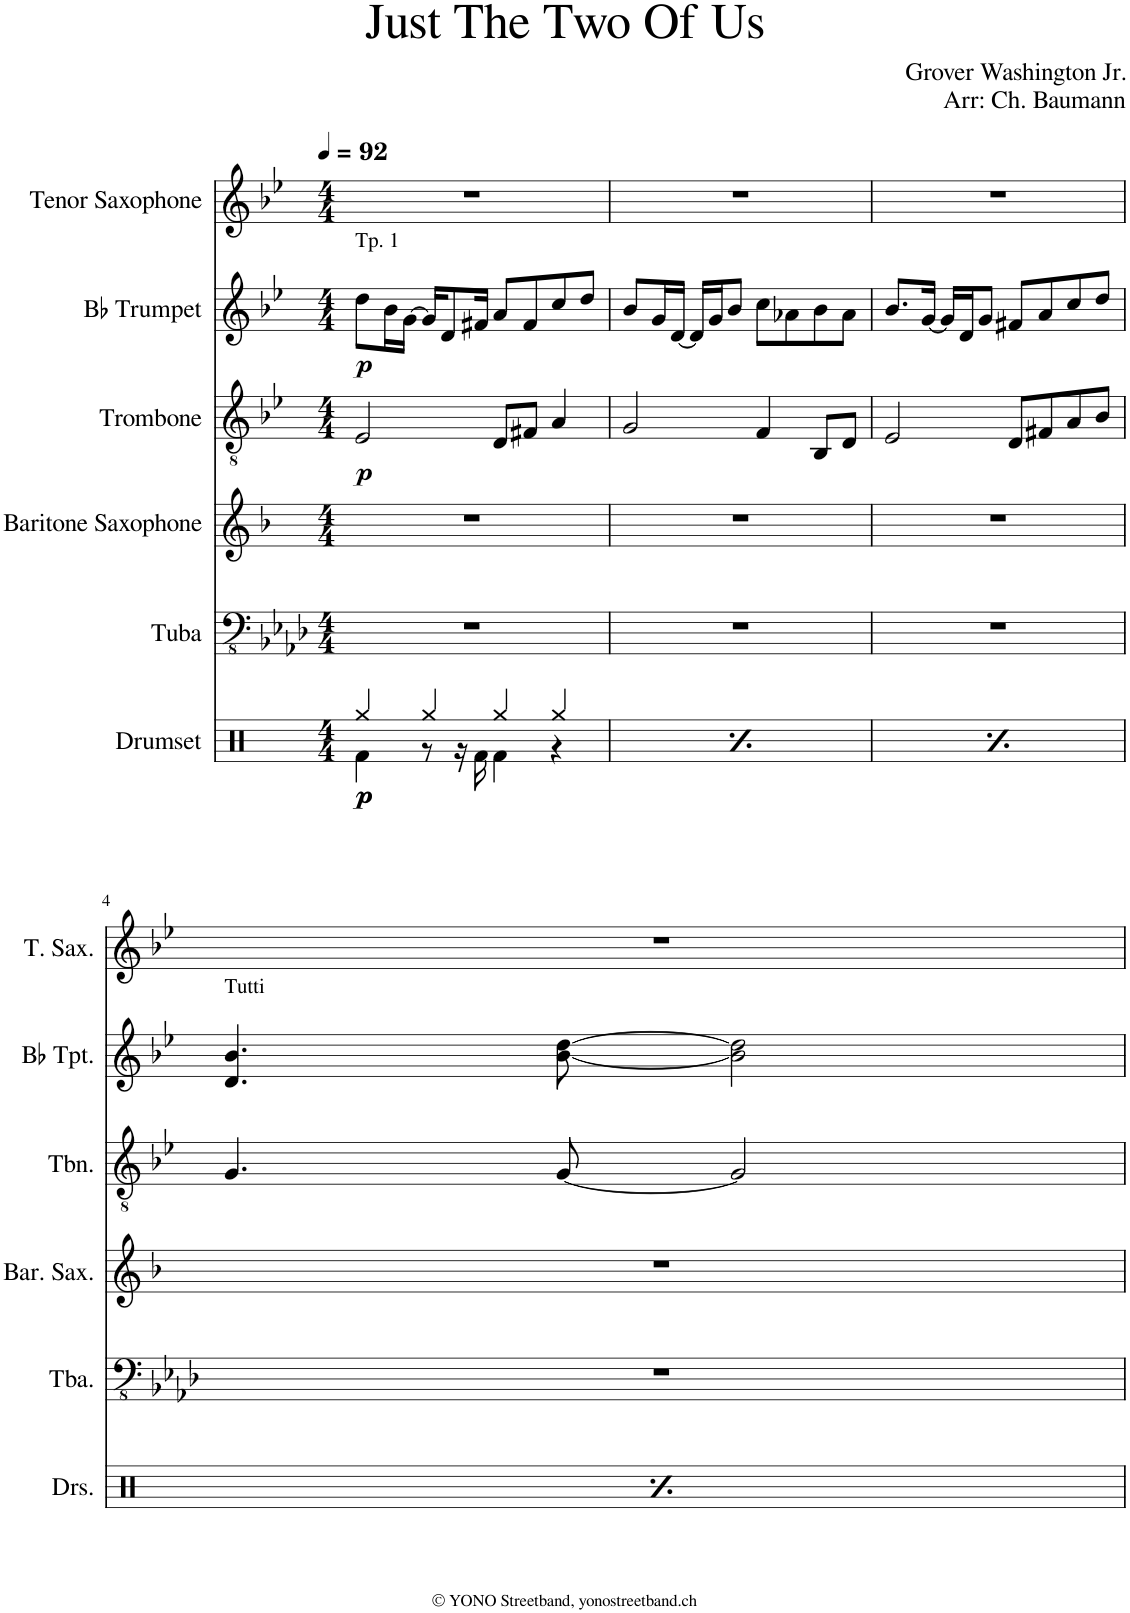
**kern	**dynam	**kern	**kern	**kern	**dynam	**kern	**dynam	**kern
*part6	*part6	*part5	*part4	*part3	*part3	*part2	*part2	*part1
*staff6	*staff6	*staff5	*staff4	*staff3	*staff3	*staff2	*staff2	*staff1
*I"Drumset	*	*I"Tuba	*I"Baritone Saxophone	*I"Trombone	*	*I"Bb Trumpet	*	*I"Tenor Saxophone
*I'Drs.	*	*I'Tba.	*I'Bar. Sax.	*I'Tbn.	*	*I'Bb Tpt.	*	*I'T. Sax.
*clefX	*	*clefFv4	*clefG2	*clefGv2	*	*clefG2	*	*clefG2
*	*	*	*Trd12c21	*Trd1c2	*	*Trd1c2	*	*Trd8c14
*k[]	*	*k[b-e-a-d-]	*k[b-]	*k[b-e-]	*	*k[b-e-]	*	*k[b-e-]
*M4/4	*	*M4/4	*M4/4	*M4/4	*	*M4/4	*	*M4/4
*MM92	*	*MM92	*MM92	*MM92	*	*MM92	*	*MM92
=1	=1	=1	=1	=1	=1	=1	=1	=1
*^	*	*	*	*	*	*	*	*
!	!	!	!	!	!	!	!LO:TX:a:t=Tp. 1	!	!
!	!	!LO:DY:b	!	!	!	!	!	!	!
!	!	!LO:DY:n=1:b	!	!	!	!LO:DY:b	!	!LO:DY:b	!
4Rgg/	4Rf\	p p	1r	1r	2E-/	p	8dd\L	p	1r
.	.	.	.	.	.	.	16b-\L	.	.
.	.	.	.	.	.	.	[16g\JJ	.	.
4Rgg/	8r	.	.	.	.	.	16g/KL]	.	.
.	.	.	.	.	.	.	8d/	.	.
.	16r	.	.	.	.	.	.	.	.
.	16Rf\	.	.	.	.	.	16f#X/Jk	.	.
4Rgg/	4Rf\	.	.	.	8D/L	.	8a/L	.	.
.	.	.	.	.	8F#X/J	.	8f#/	.	.
4Rgg/	4r	.	.	.	4A/	.	8cc/	.	.
.	.	.	.	.	.	.	8dd/J	.	.
=2	=2	=2	=2	=2	=2	=2	=2	=2	=2
!	!	!LO:DY:b	!	!	!	!	!	!	!
!	!	!LO:DY:n=1:b	!	!	!	!	!	!	!
4Rgg/	4Rf\	p p	1r	1r	2G/	.	8b-/L	.	1r
.	.	.	.	.	.	.	16g/L	.	.
.	.	.	.	.	.	.	[16d/JJ	.	.
4Rgg/	8r	.	.	.	.	.	16d/LL]	.	.
.	.	.	.	.	.	.	16g/J	.	.
.	16r	.	.	.	.	.	8b-/J	.	.
.	16Rf\	.	.	.	.	.	.	.	.
4Rgg/	4Rf\	.	.	.	4F/	.	8cc\L	.	.
.	.	.	.	.	.	.	8a-X\	.	.
4Rgg/	4r	.	.	.	8BB-/L	.	8b-\	.	.
.	.	.	.	.	8D/J	.	8a-\J	.	.
=3	=3	=3	=3	=3	=3	=3	=3	=3	=3
!	!	!LO:DY:b	!	!	!	!	!	!	!
!	!	!LO:DY:n=1:b	!	!	!	!	!	!	!
4Rgg/	4Rf\	p p	1r	1r	2E-/	.	8.b-/L	.	1r
.	.	.	.	.	.	.	[16g/Jk	.	.
4Rgg/	8r	.	.	.	.	.	16g/LL]	.	.
.	.	.	.	.	.	.	16d/J	.	.
.	16r	.	.	.	.	.	8g/J	.	.
.	16Rf\	.	.	.	.	.	.	.	.
4Rgg/	4Rf\	.	.	.	8D/L	.	8f#X/L	.	.
.	.	.	.	.	8F#X/	.	8a/	.	.
4Rgg/	4r	.	.	.	8A/	.	8cc/	.	.
.	.	.	.	.	8B-/J	.	8dd/J	.	.
!!LO:LB:g=z
=4	=4	=4	=4	=4	=4	=4	=4	=4	=4
!	!	!	!	!	!	!	!LO:TX:a:t=Tutti	!	!
!	!	!LO:DY:b	!	!	!	!	!	!	!
!	!	!LO:DY:n=1:b	!	!	!	!	!	!	!
4Rgg/	4Rf\	p p	1r	1r	4.G/	.	4.d/ 4.b-/	.	1r
4Rgg/	8r	.	.	.	.	.	.	.	.
.	16r	.	.	.	[8G/	.	[8b-\ [8dd\	.	.
.	16Rf\	.	.	.	.	.	.	.	.
4Rgg/	4Rf\	.	.	.	2G/]	.	2b-\] 2dd\]	.	.
4Rgg/	4r	.	.	.	.	.	.	.	.
*v	*v	*	*	*	*	*	*	*	*
=	=	=	=	=	=	=	=	=
*-	*-	*-	*-	*-	*-	*-	*-	*-
